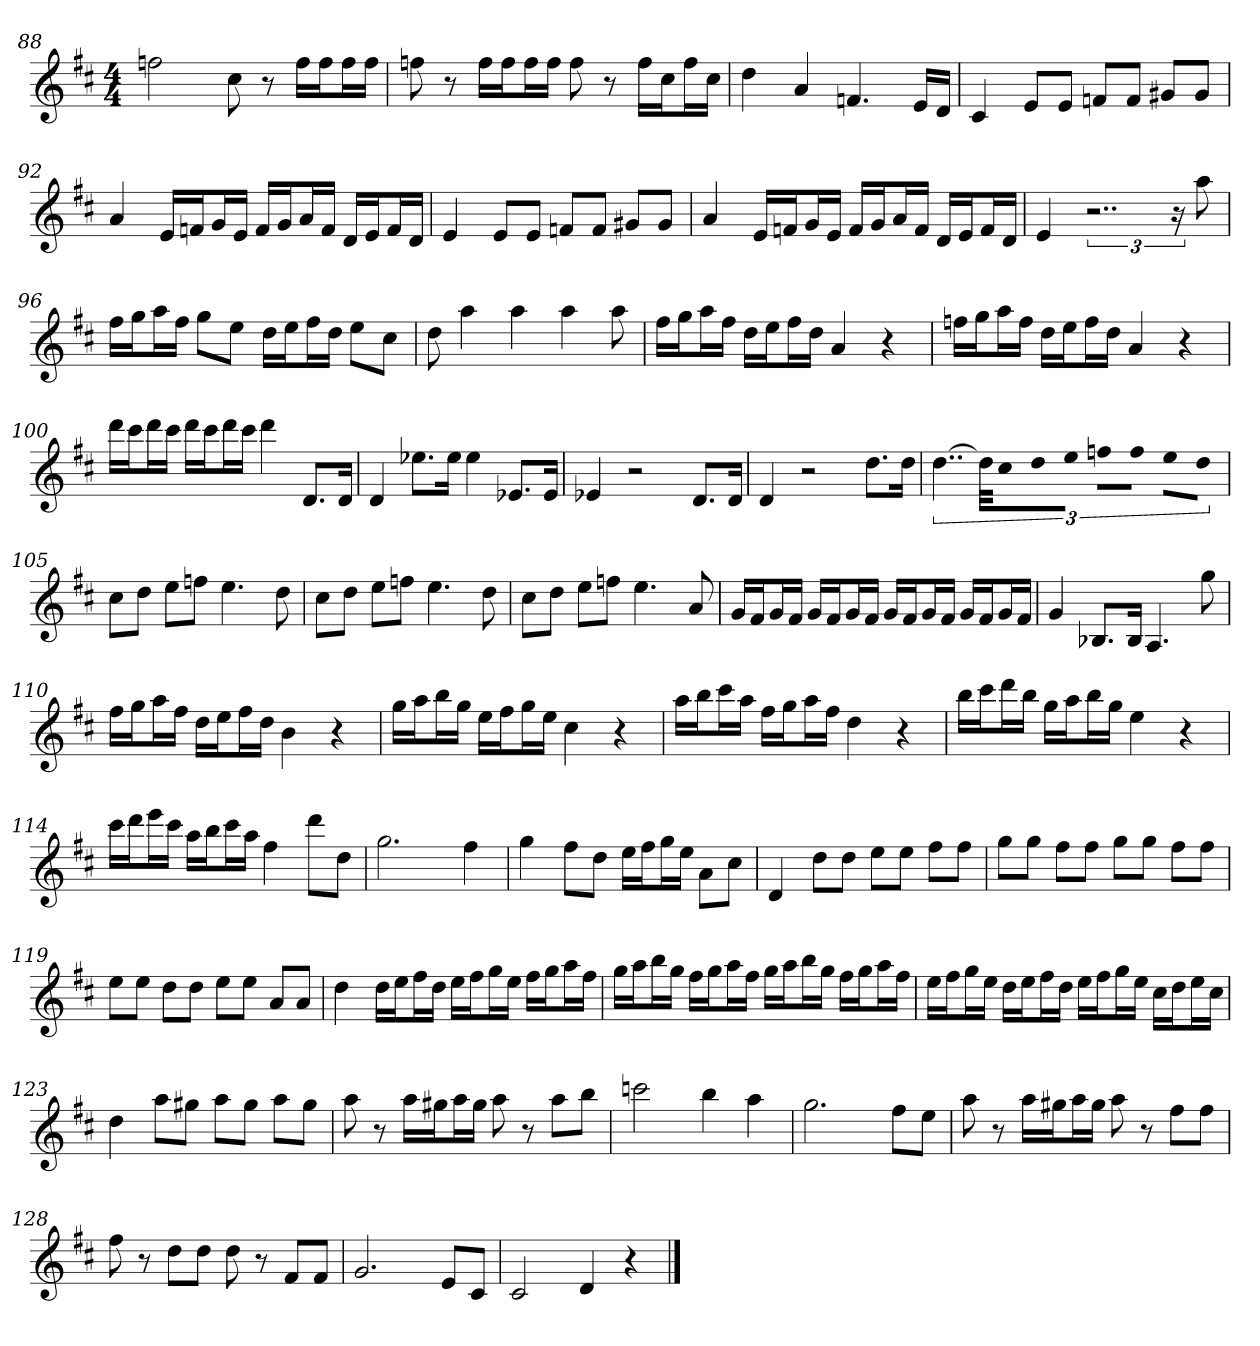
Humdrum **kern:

**kern
*part1
*staff1
*k[f#c#]
*D:
*M4/4
=88
2ffn
8cc#
8r
16ffLL
16ffJ
16ffL
16ffJJ
=89
8ffn
8r
16ffLL
16ffJ
16ffL
16ffJJ
8ff
8r
16ffLL
16cc#J
16ffL
16cc#JJ
=90
4dd
4a
4.fn
16eLL
16dJJ
=91
4c#
8eL
8eJ
8fnL
8fJ
8g#XL
8g#J
=92
4a
16eLL
16fnJ
16gL
16eJJ
16fLL
16gJ
16aL
16fJJ
16dLL
16eJ
16fL
16dJJ
=93
4e
8eL
8eJ
8fnL
8fJ
8g#XL
8g#J
=94
4a
16eLL
16fnJ
16gL
16eJJ
16fLL
16gJ
16aL
16fJJ
16dLL
16eJ
16fL
16dJJ
=95
4e
3..r
24r
8aa
=96
16ff#LL
16ggJ
16aaL
16ff#JJ
8ggL
8eeJ
16ddLL
16eeJ
16ff#L
16ddJJ
8eeL
8cc#J
=97
8dd
4aa
4aa
4aa
8aa
=98
16ff#LL
16ggJ
16aaL
16ff#JJ
16ddLL
16eeJ
16ff#L
16ddJJ
4a
4r
=99
16ffnLL
16ggJ
16aaL
16ffJJ
16ddLL
16eeJ
16ffL
16ddJJ
4a
4r
=100
16dddLL
16ccc#J
16dddL
16ccc#JJ
16dddLL
16ccc#J
16dddL
16ccc#JJ
4ddd
8.dL
16dJk
=101
4d
8.ee-XL
16ee-Jk
4ee-
8.e-XL
16e-Jk
=102
4e-X
2r
8.dL
16dJk
=103
4d
2r
8.ddL
16ddJk
=104
[6..dd
48ddKLL]
16cc#J
16ddL
16eeJJ
8ffnL
8ffJ
8eeL
8ddJ
=105
8cc#L
8ddJ
8eeL
8ffnJ
4.ee
8dd
=106
8cc#L
8ddJ
8eeL
8ffnJ
4.ee
8dd
=107
8cc#L
8ddJ
8eeL
8ffnJ
4.ee
8a
=108
16gLL
16f#J
16gL
16f#JJ
16gLL
16f#J
16gL
16f#JJ
16gLL
16f#J
16gL
16f#JJ
16gLL
16f#J
16gL
16f#JJ
=109
4g
8.B-XL
16B-Jk
4.A
8gg
=110
16ff#LL
16ggJ
16aaL
16ff#JJ
16ddLL
16eeJ
16ff#L
16ddJJ
4b
4r
=111
16ggLL
16aaJ
16bbL
16ggJJ
16eeLL
16ff#J
16ggL
16eeJJ
4cc#
4r
=112
16aaLL
16bbJ
16ccc#L
16aaJJ
16ff#LL
16ggJ
16aaL
16ff#JJ
4dd
4r
=113
16bbLL
16ccc#J
16dddL
16bbJJ
16ggLL
16aaJ
16bbL
16ggJJ
4ee
4r
=114
16ccc#LL
16dddJ
16eeeL
16ccc#JJ
16aaLL
16bbJ
16ccc#L
16aaJJ
4ff#
8dddL
8ddJ
=115
2.gg
4ff#
=116
4gg
8ff#L
8ddJ
16eeLL
16ff#J
16ggL
16eeJJ
8aL
8cc#J
=117
4d
8ddL
8ddJ
8eeL
8eeJ
8ff#L
8ff#J
=118
8ggL
8ggJ
8ff#L
8ff#J
8ggL
8ggJ
8ff#L
8ff#J
=119
8eeL
8eeJ
8ddL
8ddJ
8eeL
8eeJ
8aL
8aJ
=120
4dd
16ddLL
16eeJ
16ff#L
16ddJJ
16eeLL
16ff#J
16ggL
16eeJJ
16ff#LL
16ggJ
16aaL
16ff#JJ
=121
16ggLL
16aaJ
16bbL
16ggJJ
16ff#LL
16ggJ
16aaL
16ff#JJ
16ggLL
16aaJ
16bbL
16ggJJ
16ff#LL
16ggJ
16aaL
16ff#JJ
=122
16eeLL
16ff#J
16ggL
16eeJJ
16ddLL
16eeJ
16ff#L
16ddJJ
16eeLL
16ff#J
16ggL
16eeJJ
16cc#LL
16ddJ
16eeL
16cc#JJ
=123
4dd
8aaL
8gg#XJ
8aaL
8gg#J
8aaL
8gg#J
=124
8aa
8r
16aaLL
16gg#XJ
16aaL
16gg#JJ
8aa
8r
8aaL
8bbJ
=125
2cccn
4bb
4aa
=126
2.gg
8ff#L
8eeJ
=127
8aa
8r
16aaLL
16gg#XJ
16aaL
16gg#JJ
8aa
8r
8ff#L
8ff#J
=128
8ff#
8r
8ddL
8ddJ
8dd
8r
8f#L
8f#J
=129
2.g
8eL
8c#J
=130
2c#
4d
4r
==
*-
